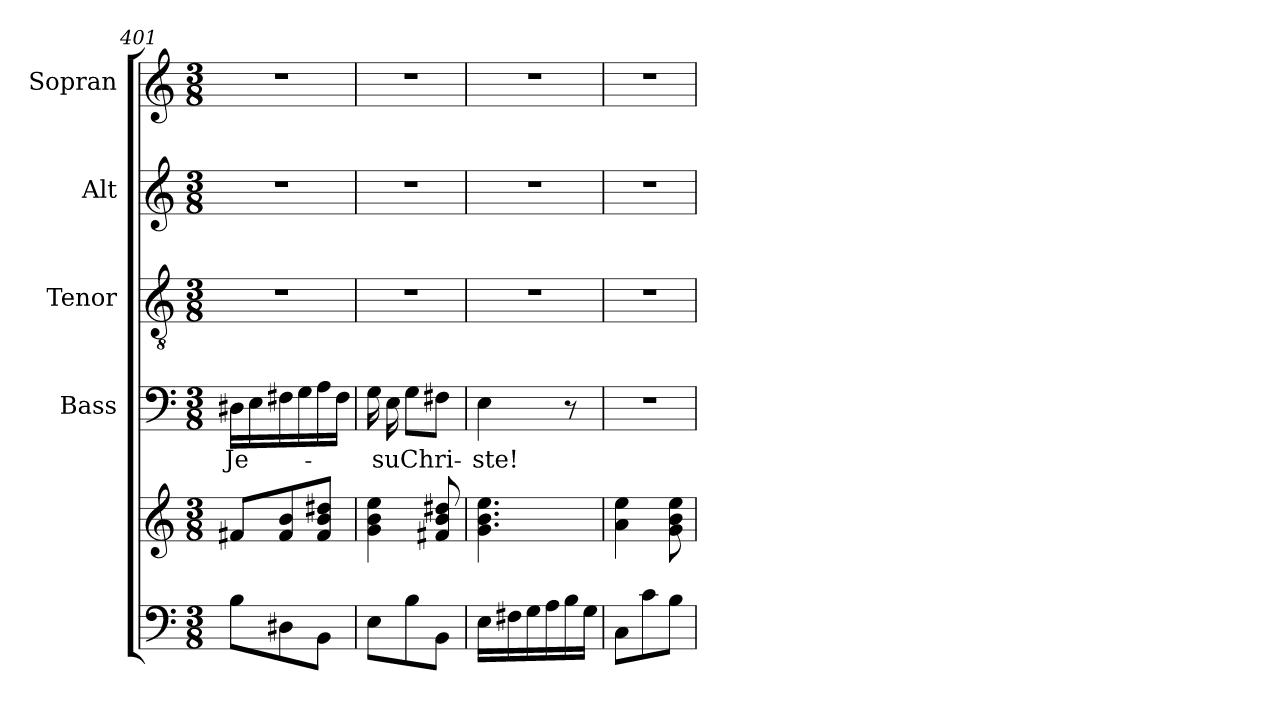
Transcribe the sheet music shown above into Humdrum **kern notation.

**kern	**kern	**kern	**text	**kern	**kern	**kern
*part5	*part5	*part4	*part4	*part3	*part2	*part1
*staff6	*staff5	*staff4	*staff4	*staff3	*staff2	*staff1
*	*	*I"Bass	*	*I"Tenor	*I"Alt	*I"Sopran
*	*	*I'B.	*	*I'T.	*I'A.	*I'S.
*clefF4	*clefG2	*clefF4	*	*clefGv2	*clefG2	*clefG2
*k[]	*k[]	*k[]	*	*k[]	*k[]	*k[]
*C:	*C:	*C:	*	*C:	*C:	*C:
*M3/8	*M3/8	*M3/8	*	*M3/8	*M3/8	*M3/8
=401	=401	=401	=401	=401	=401	=401
!	!	!	!LO:LY:b	!	!	!
8B\L	8f#X/L	16D#X\LL	Je-	4.r	4.r	4.r
.	.	16E\	.	.	.	.
8D#X\	8f#/ 8b/	16F#X\	.	.	.	.
.	.	16G\	.	.	.	.
8BB\J	8f#/ 8b/ 8dd#X/J	16A\	.	.	.	.
.	.	16F#\JJ	.	.	.	.
=402	=402	=402	=402	=402	=402	=402
8E\L	4g\ 4b\ 4ee\	16G\	.	4.r	4.r	4.r
!	!	!	!LO:LY:b	!	!	!
.	.	16E\	-su	.	.	.
!	!	!	!LO:LY:b	!	!	!
8B\	.	8G\L	Chri-	.	.	.
8BB\J	8f#X/ 8b/ 8dd#X/	8F#X\J	.	.	.	.
!!LO:LB:g=z
=403	=403	=403	=403	=403	=403	=403
!	!	!	!LO:LY:b	!	!	!
16E\LL	4.g\ 4.b\ 4.ee\	4E\	-ste!	4.r	4.r	4.r
16F#X\	.	.	.	.	.	.
16G\	.	.	.	.	.	.
16A\	.	.	.	.	.	.
16B\	.	8r	.	.	.	.
16G\JJ	.	.	.	.	.	.
=404	=404	=404	=404	=404	=404	=404
8C\L	4a\ 4ee\	4.r	.	4.r	4.r	4.r
8c\	.	.	.	.	.	.
8B\J	8g\ 8b\ 8ee\	.	.	.	.	.
=	=	=	=	=	=	=
*-	*-	*-	*-	*-	*-	*-
